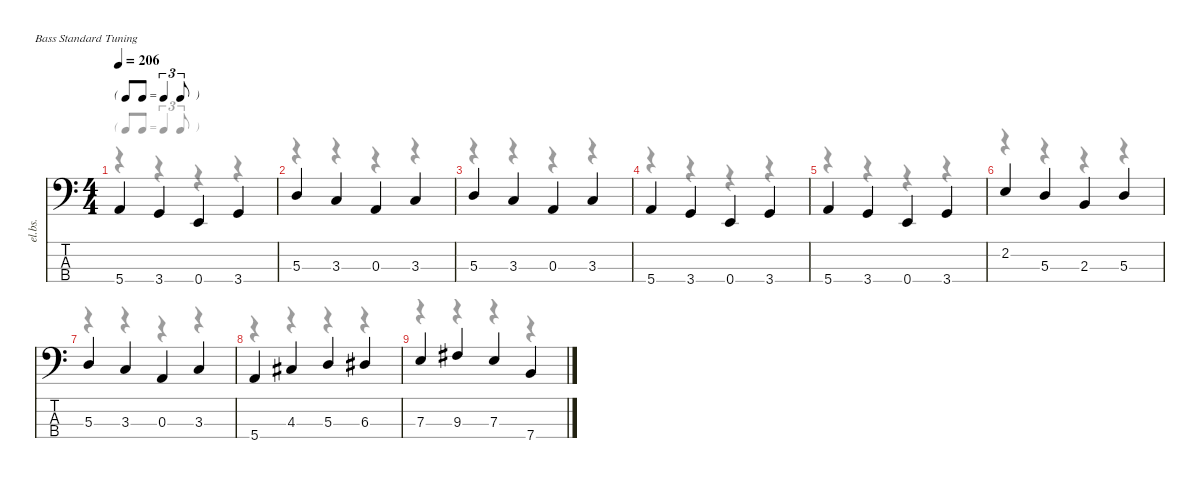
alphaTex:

\defaultSystemsLayout 4
\hideDynamics
\bracketExtendMode nobrackets
\otherSystemsTrackNameOrientation horizontal
\track ("Bass" "el.bs.") {instrument electricbassfinger}
\staff {score tabs}
\tuning (G2 D2 A1 E1)
\voice
\ts (4 4)
\tf triplet8th
\tempo 206
\clef f4
\ks c
5.4.4{dy f} 3.4.4 0.4.4 3.4.4 |
5.3.4 3.3.4 0.3.4 3.3.4 |
5.3.4 3.3.4 0.3.4 3.3.4 |
5.4.4 3.4.4 0.4.4 3.4.4 |
5.4.4 3.4.4 0.4.4 3.4.4 |
2.2.4 5.3.4 2.3.4 5.3.4 |
5.3.4 3.3.4 0.3.4 3.3.4 |
5.4.4 4.3{acc #}.4 5.3.4 6.3{acc #}.4 |
7.3.4 9.3{acc #}.4 7.3.4 7.4.4
\voice
\clef f4
\ottava regular
\simile none
\ks c
r.4{dy mf} r.4 r.4 r.4 |
r.4 r.4 r.4 r.4 |
r.4 r.4 r.4 r.4 |
r.4 r.4 r.4 r.4 |
r.4 r.4 r.4 r.4 |
r.4 r.4 r.4 r.4 |
r.4 r.4 r.4 r.4 |
r.4 r.4 r.4 r.4 |
r.4 r.4 r.4 r.4
